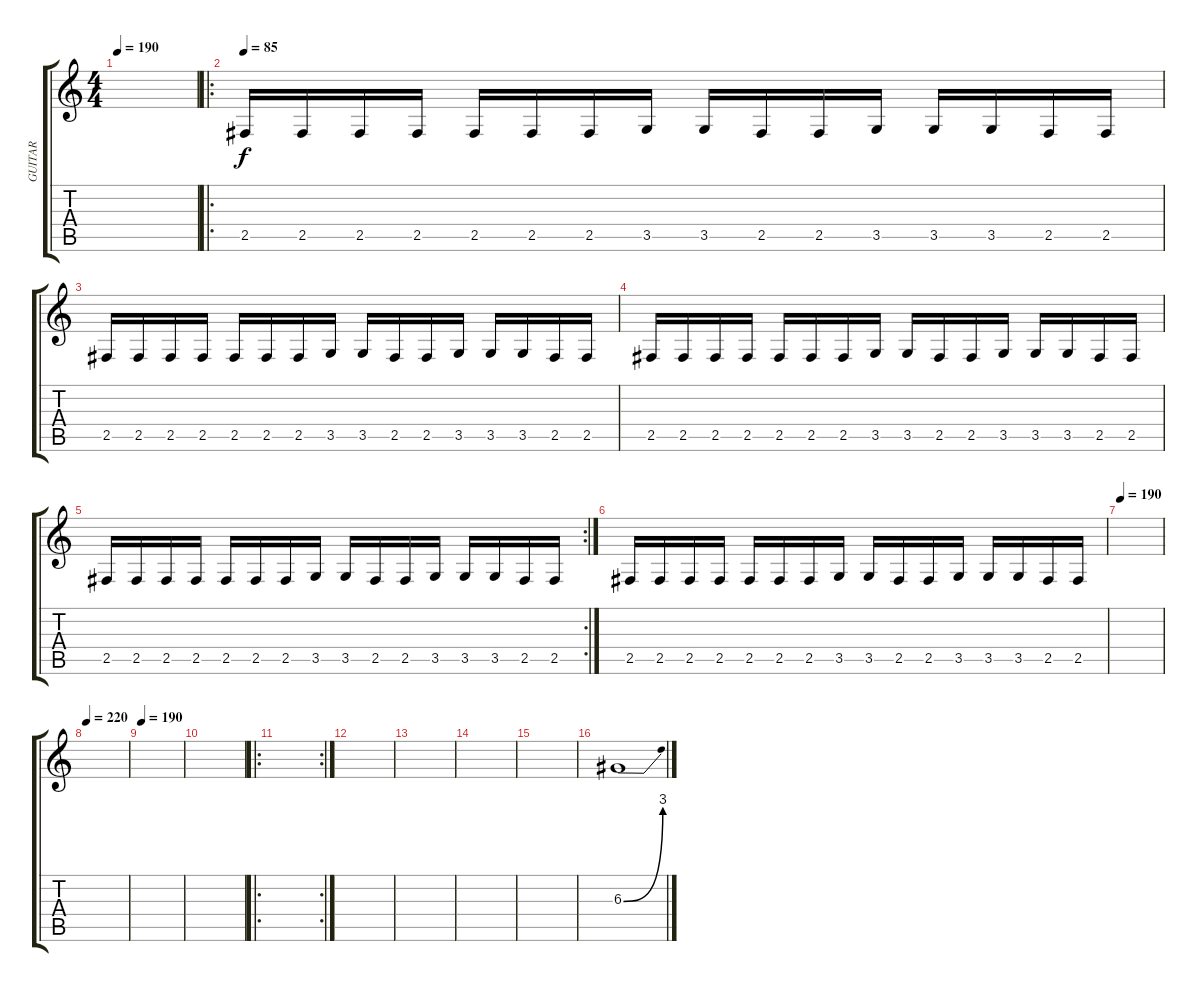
\track ("GUITAR" "GUITAR") {instrument distortionguitar}
\staff {score tabs}
\tuning (B3 Gb3 D3 A2 E2 B1) {hide}
\ts (4 4)
\tempo 190
\clef g2
\ks c
|
\ro
\tempo 85
2.5.16{instrument bagpipe} 2.5.16 2.5.16 2.5.16 2.5.16 2.5.16 2.5.16 3.5.16 3.5.16 2.5.16 2.5.16 3.5.16 3.5.16 3.5.16 2.5.16 2.5.16 |
2.5.16 2.5.16 2.5.16 2.5.16 2.5.16 2.5.16 2.5.16 3.5.16 3.5.16 2.5.16 2.5.16 3.5.16 3.5.16 3.5.16 2.5.16 2.5.16 |
2.5.16 2.5.16 2.5.16 2.5.16 2.5.16 2.5.16 2.5.16 3.5.16 3.5.16 2.5.16 2.5.16 3.5.16 3.5.16 3.5.16 2.5.16 2.5.16 |
\rc 2
2.5.16 2.5.16 2.5.16 2.5.16 2.5.16 2.5.16 2.5.16 3.5.16 3.5.16 2.5.16 2.5.16 3.5.16 3.5.16 3.5.16 2.5.16 2.5.16 |
2.5.16{volume 4} 2.5.16 2.5.16 2.5.16 2.5.16 2.5.16 2.5.16 3.5.16 3.5.16 2.5.16 2.5.16 3.5.16 3.5.16 3.5.16 2.5.16 2.5.16 |
\tempo 190
|
\tempo 220
|
\tempo 190
|
|
\ro
\rc 2
|
|
|
|
|
6.3{be (bend 0 0 60 12)}.1
